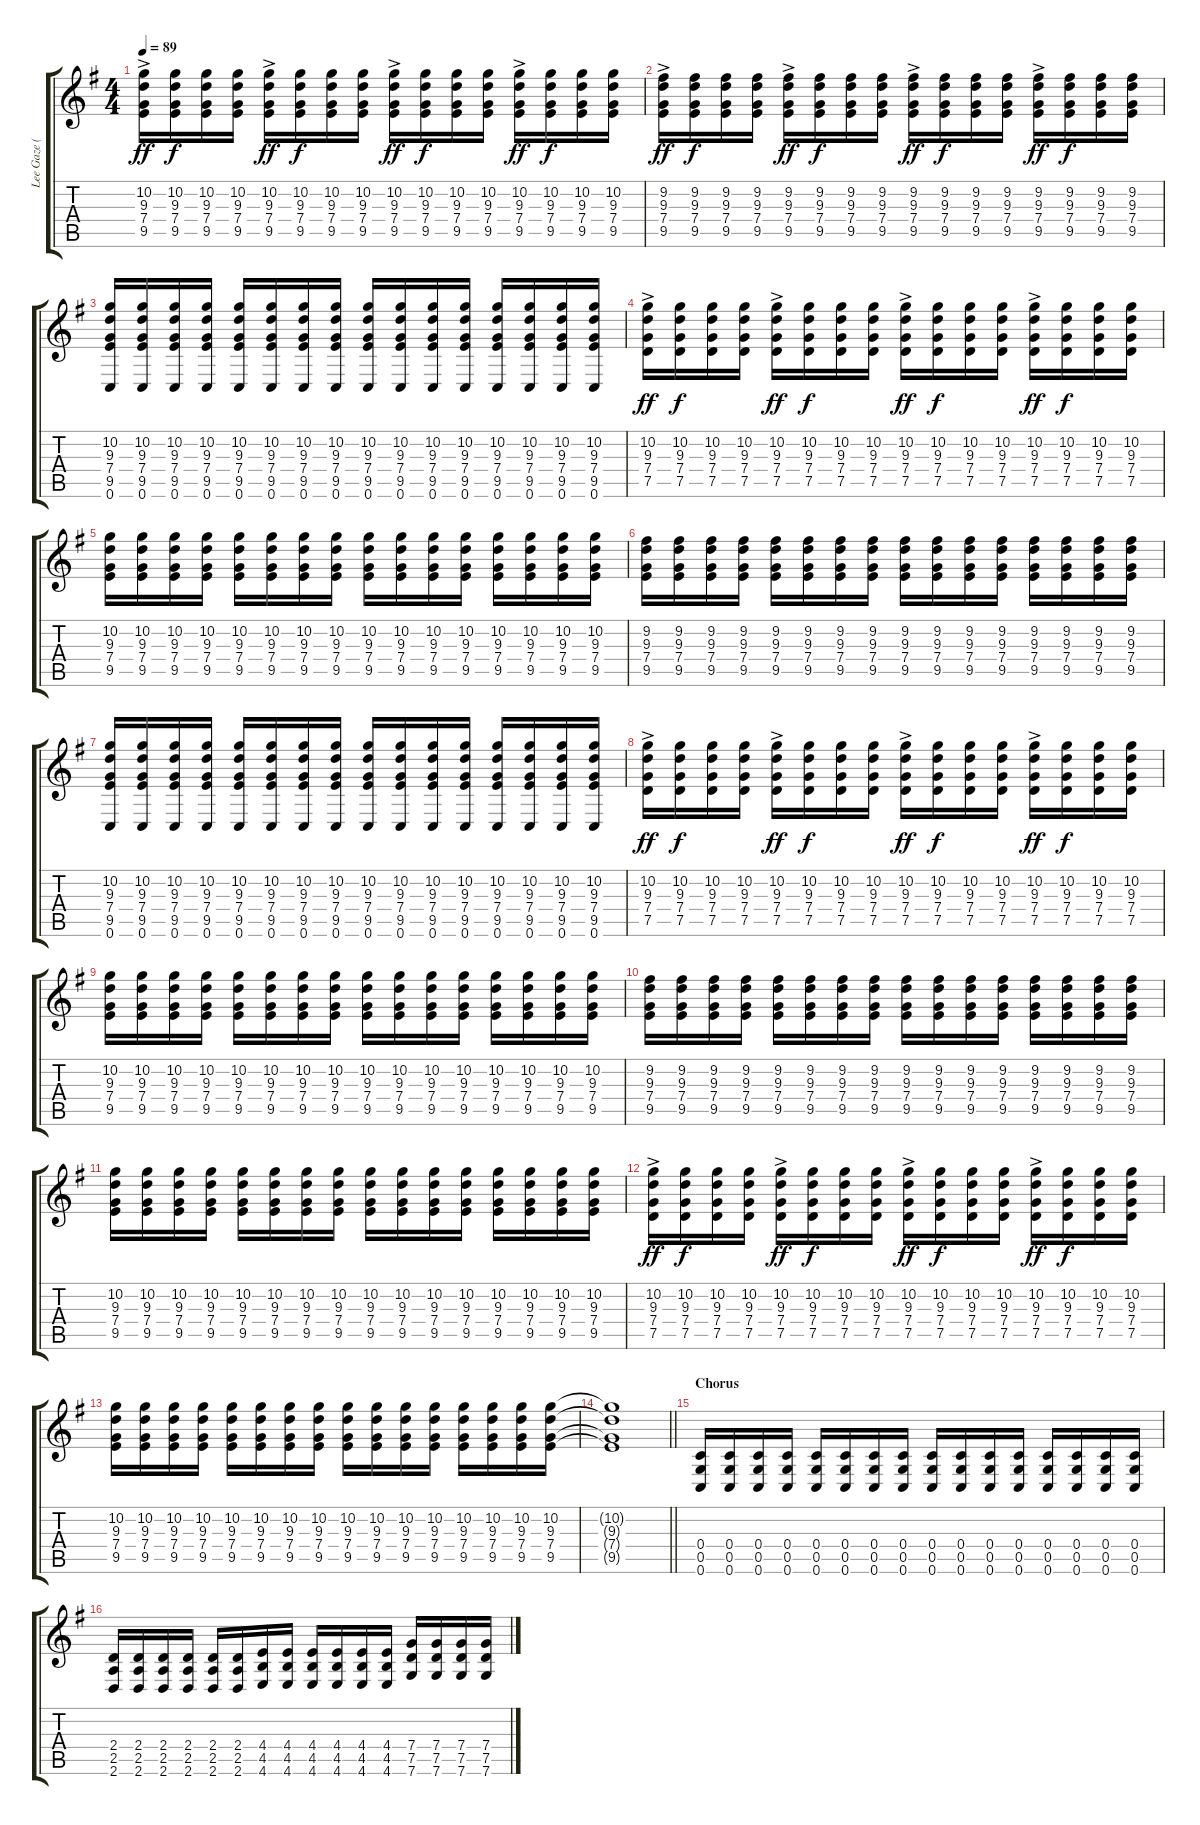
\track ("Lee Gaze (Guitarra Lider)" "Lee Gaze (") {instrument electricguitarclean}
\staff {score tabs}
\tuning (D4 A3 F3 C3 G2 C2) {hide}
\ts (4 4)
\tempo 89
\clef g2
\ks g
(10.2{ac} 9.3{ac} 7.4{ac} 9.5{ac}).16{dy ff} (10.2 9.3 7.4 9.5).16{dy f} (10.2 9.3 7.4 9.5).16 (10.2 9.3 7.4 9.5).16 (10.2{ac} 9.3{ac} 7.4{ac} 9.5{ac}).16{dy ff} (10.2 9.3 7.4 9.5).16{dy f} (10.2 9.3 7.4 9.5).16 (10.2 9.3 7.4 9.5).16 (10.2{ac} 9.3{ac} 7.4{ac} 9.5{ac}).16{dy ff} (10.2 9.3 7.4 9.5).16{dy f} (10.2 9.3 7.4 9.5).16 (10.2 9.3 7.4 9.5).16 (10.2{ac} 9.3{ac} 7.4{ac} 9.5{ac}).16{dy ff} (10.2 9.3 7.4 9.5).16{dy f} (10.2 9.3 7.4 9.5).16 (10.2 9.3 7.4 9.5).16 |
(9.2{ac} 9.3{ac} 7.4{ac} 9.5{ac}).16{dy ff} (9.2 9.3 7.4 9.5).16{dy f} (9.2 9.3 7.4 9.5).16 (9.2 9.3 7.4 9.5).16 (9.2{ac} 9.3{ac} 7.4{ac} 9.5{ac}).16{dy ff} (9.2 9.3 7.4 9.5).16{dy f} (9.2 9.3 7.4 9.5).16 (9.2 9.3 7.4 9.5).16 (9.2{ac} 9.3{ac} 7.4{ac} 9.5{ac}).16{dy ff} (9.2 9.3 7.4 9.5).16{dy f} (9.2 9.3 7.4 9.5).16 (9.2 9.3 7.4 9.5).16 (9.2{ac} 9.3{ac} 7.4{ac} 9.5{ac}).16{dy ff} (9.2 9.3 7.4 9.5).16{dy f} (9.2 9.3 7.4 9.5).16 (9.2 9.3 7.4 9.5).16 |
(10.2 9.3 7.4 9.5 0.6).16 (10.2 9.3 7.4 9.5 0.6).16 (10.2 9.3 7.4 9.5 0.6).16 (10.2 9.3 7.4 9.5 0.6).16 (10.2 9.3 7.4 9.5 0.6).16 (10.2 9.3 7.4 9.5 0.6).16 (10.2 9.3 7.4 9.5 0.6).16 (10.2 9.3 7.4 9.5 0.6).16 (10.2 9.3 7.4 9.5 0.6).16 (10.2 9.3 7.4 9.5 0.6).16 (10.2 9.3 7.4 9.5 0.6).16 (10.2 9.3 7.4 9.5 0.6).16 (10.2 9.3 7.4 9.5 0.6).16 (10.2 9.3 7.4 9.5 0.6).16 (10.2 9.3 7.4 9.5 0.6).16 (10.2 9.3 7.4 9.5 0.6).16 |
(10.2{ac} 9.3{ac} 7.4{ac} 7.5{ac}).16{dy ff} (10.2 9.3 7.4 7.5).16{dy f} (10.2 9.3 7.4 7.5).16 (10.2 9.3 7.4 7.5).16 (10.2{ac} 9.3{ac} 7.4{ac} 7.5{ac}).16{dy ff} (10.2 9.3 7.4 7.5).16{dy f} (10.2 9.3 7.4 7.5).16 (10.2 9.3 7.4 7.5).16 (10.2{ac} 9.3{ac} 7.4{ac} 7.5{ac}).16{dy ff} (10.2 9.3 7.4 7.5).16{dy f} (10.2 9.3 7.4 7.5).16 (10.2 9.3 7.4 7.5).16 (10.2{ac} 9.3{ac} 7.4{ac} 7.5{ac}).16{dy ff} (10.2 9.3 7.4 7.5).16{dy f} (10.2 9.3 7.4 7.5).16 (10.2 9.3 7.4 7.5).16 |
(10.2 9.3 7.4 9.5).16 (10.2 9.3 7.4 9.5).16 (10.2 9.3 7.4 9.5).16 (10.2 9.3 7.4 9.5).16 (10.2 9.3 7.4 9.5).16 (10.2 9.3 7.4 9.5).16 (10.2 9.3 7.4 9.5).16 (10.2 9.3 7.4 9.5).16 (10.2 9.3 7.4 9.5).16 (10.2 9.3 7.4 9.5).16 (10.2 9.3 7.4 9.5).16 (10.2 9.3 7.4 9.5).16 (10.2 9.3 7.4 9.5).16 (10.2 9.3 7.4 9.5).16 (10.2 9.3 7.4 9.5).16 (10.2 9.3 7.4 9.5).16 |
(9.2 9.3 7.4 9.5).16 (9.2 9.3 7.4 9.5).16 (9.2 9.3 7.4 9.5).16 (9.2 9.3 7.4 9.5).16 (9.2 9.3 7.4 9.5).16 (9.2 9.3 7.4 9.5).16 (9.2 9.3 7.4 9.5).16 (9.2 9.3 7.4 9.5).16 (9.2 9.3 7.4 9.5).16 (9.2 9.3 7.4 9.5).16 (9.2 9.3 7.4 9.5).16 (9.2 9.3 7.4 9.5).16 (9.2 9.3 7.4 9.5).16 (9.2 9.3 7.4 9.5).16 (9.2 9.3 7.4 9.5).16 (9.2 9.3 7.4 9.5).16 |
(10.2 9.3 7.4 9.5 0.6).16 (10.2 9.3 7.4 9.5 0.6).16 (10.2 9.3 7.4 9.5 0.6).16 (10.2 9.3 7.4 9.5 0.6).16 (10.2 9.3 7.4 9.5 0.6).16 (10.2 9.3 7.4 9.5 0.6).16 (10.2 9.3 7.4 9.5 0.6).16 (10.2 9.3 7.4 9.5 0.6).16 (10.2 9.3 7.4 9.5 0.6).16 (10.2 9.3 7.4 9.5 0.6).16 (10.2 9.3 7.4 9.5 0.6).16 (10.2 9.3 7.4 9.5 0.6).16 (10.2 9.3 7.4 9.5 0.6).16 (10.2 9.3 7.4 9.5 0.6).16 (10.2 9.3 7.4 9.5 0.6).16 (10.2 9.3 7.4 9.5 0.6).16 |
(10.2{ac} 9.3{ac} 7.4{ac} 7.5{ac}).16{dy ff} (10.2 9.3 7.4 7.5).16{dy f} (10.2 9.3 7.4 7.5).16 (10.2 9.3 7.4 7.5).16 (10.2{ac} 9.3{ac} 7.4{ac} 7.5{ac}).16{dy ff} (10.2 9.3 7.4 7.5).16{dy f} (10.2 9.3 7.4 7.5).16 (10.2 9.3 7.4 7.5).16 (10.2{ac} 9.3{ac} 7.4{ac} 7.5{ac}).16{dy ff} (10.2 9.3 7.4 7.5).16{dy f} (10.2 9.3 7.4 7.5).16 (10.2 9.3 7.4 7.5).16 (10.2{ac} 9.3{ac} 7.4{ac} 7.5{ac}).16{dy ff} (10.2 9.3 7.4 7.5).16{dy f} (10.2 9.3 7.4 7.5).16 (10.2 9.3 7.4 7.5).16 |
(10.2 9.3 7.4 9.5).16 (10.2 9.3 7.4 9.5).16 (10.2 9.3 7.4 9.5).16 (10.2 9.3 7.4 9.5).16 (10.2 9.3 7.4 9.5).16 (10.2 9.3 7.4 9.5).16 (10.2 9.3 7.4 9.5).16 (10.2 9.3 7.4 9.5).16 (10.2 9.3 7.4 9.5).16 (10.2 9.3 7.4 9.5).16 (10.2 9.3 7.4 9.5).16 (10.2 9.3 7.4 9.5).16 (10.2 9.3 7.4 9.5).16 (10.2 9.3 7.4 9.5).16 (10.2 9.3 7.4 9.5).16 (10.2 9.3 7.4 9.5).16 |
(9.2 9.3 7.4 9.5).16 (9.2 9.3 7.4 9.5).16 (9.2 9.3 7.4 9.5).16 (9.2 9.3 7.4 9.5).16 (9.2 9.3 7.4 9.5).16 (9.2 9.3 7.4 9.5).16 (9.2 9.3 7.4 9.5).16 (9.2 9.3 7.4 9.5).16 (9.2 9.3 7.4 9.5).16 (9.2 9.3 7.4 9.5).16 (9.2 9.3 7.4 9.5).16 (9.2 9.3 7.4 9.5).16 (9.2 9.3 7.4 9.5).16 (9.2 9.3 7.4 9.5).16 (9.2 9.3 7.4 9.5).16 (9.2 9.3 7.4 9.5).16 |
(10.2 9.3 7.4 9.5).16 (10.2 9.3 7.4 9.5).16 (10.2 9.3 7.4 9.5).16 (10.2 9.3 7.4 9.5).16 (10.2 9.3 7.4 9.5).16 (10.2 9.3 7.4 9.5).16 (10.2 9.3 7.4 9.5).16 (10.2 9.3 7.4 9.5).16 (10.2 9.3 7.4 9.5).16 (10.2 9.3 7.4 9.5).16 (10.2 9.3 7.4 9.5).16 (10.2 9.3 7.4 9.5).16 (10.2 9.3 7.4 9.5).16 (10.2 9.3 7.4 9.5).16 (10.2 9.3 7.4 9.5).16 (10.2 9.3 7.4 9.5).16 |
(10.2{ac} 9.3{ac} 7.4{ac} 7.5{ac}).16{dy ff} (10.2 9.3 7.4 7.5).16{dy f} (10.2 9.3 7.4 7.5).16 (10.2 9.3 7.4 7.5).16 (10.2{ac} 9.3{ac} 7.4{ac} 7.5{ac}).16{dy ff} (10.2 9.3 7.4 7.5).16{dy f} (10.2 9.3 7.4 7.5).16 (10.2 9.3 7.4 7.5).16 (10.2{ac} 9.3{ac} 7.4{ac} 7.5{ac}).16{dy ff} (10.2 9.3 7.4 7.5).16{dy f} (10.2 9.3 7.4 7.5).16 (10.2 9.3 7.4 7.5).16 (10.2{ac} 9.3{ac} 7.4{ac} 7.5{ac}).16{dy ff} (10.2 9.3 7.4 7.5).16{dy f} (10.2 9.3 7.4 7.5).16 (10.2 9.3 7.4 7.5).16 |
(10.2 9.3 7.4 9.5).16 (10.2 9.3 7.4 9.5).16 (10.2 9.3 7.4 9.5).16 (10.2 9.3 7.4 9.5).16 (10.2 9.3 7.4 9.5).16 (10.2 9.3 7.4 9.5).16 (10.2 9.3 7.4 9.5).16 (10.2 9.3 7.4 9.5).16 (10.2 9.3 7.4 9.5).16 (10.2 9.3 7.4 9.5).16 (10.2 9.3 7.4 9.5).16 (10.2 9.3 7.4 9.5).16 (10.2 9.3 7.4 9.5).16 (10.2 9.3 7.4 9.5).16 (10.2 9.3 7.4 9.5).16 (10.2 9.3 7.4 9.5).16 |
\barLineRight lightlight
(10.2{t} 9.3{t} 7.4{t} 9.5{t}).1 |
\section ("" "Chorus")
(0.4 0.5 0.6).16 (0.4 0.5 0.6).16 (0.4 0.5 0.6).16 (0.4 0.5 0.6).16 (0.4 0.5 0.6).16 (0.4 0.5 0.6).16 (0.4 0.5 0.6).16 (0.4 0.5 0.6).16 (0.4 0.5 0.6).16 (0.4 0.5 0.6).16 (0.4 0.5 0.6).16 (0.4 0.5 0.6).16 (0.4 0.5 0.6).16 (0.4 0.5 0.6).16 (0.4 0.5 0.6).16 (0.4 0.5 0.6).16 |
(2.4 2.5 2.6).16 (2.4 2.5 2.6).16 (2.4 2.5 2.6).16 (2.4 2.5 2.6).16 (2.4 2.5 2.6).16 (2.4 2.5 2.6).16 (4.4 4.5 4.6).16 (4.4 4.5 4.6).16 (4.4 4.5 4.6).16 (4.4 4.5 4.6).16 (4.4 4.5 4.6).16 (4.4 4.5 4.6).16 (7.4 7.5 7.6).16 (7.4 7.5 7.6).16 (7.4 7.5 7.6).16 (7.4 7.5 7.6).16
